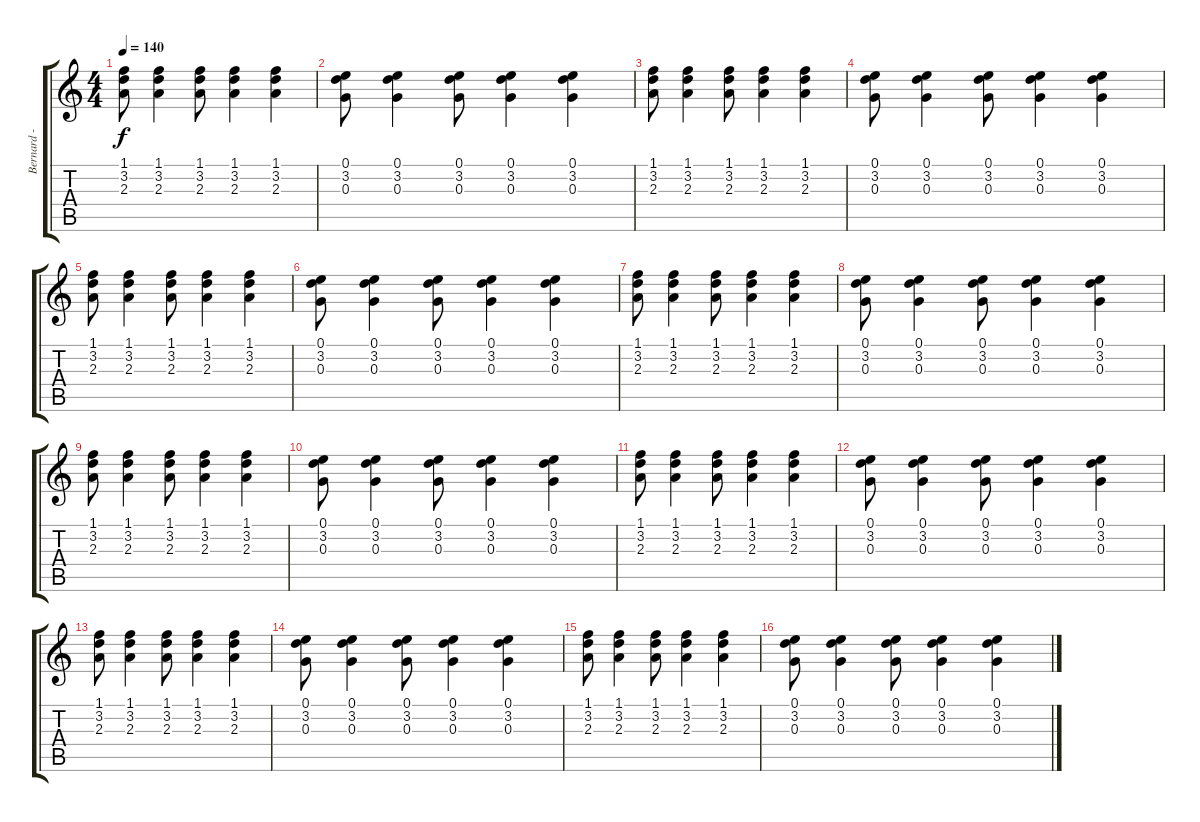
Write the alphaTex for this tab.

\track ("Bernard - Guitar" "Bernard - ") {instrument electricguitarclean}
\staff {score tabs}
\tuning (E4 B3 G3 D3 A2 E2) {hide}
\ts (4 4)
\tempo 140
\clef g2
\ks c
(1.1 3.2 2.3).8{dy f} (1.1 3.2 2.3).4 (1.1 3.2 2.3).8 (1.1 3.2 2.3).4 (1.1 3.2 2.3).4 |
(0.1 3.2 0.3).8 (0.1 3.2 0.3).4 (0.1 3.2 0.3).8 (0.1 3.2 0.3).4 (0.1 3.2 0.3).4 |
(1.1 3.2 2.3).8 (1.1 3.2 2.3).4 (1.1 3.2 2.3).8 (1.1 3.2 2.3).4 (1.1 3.2 2.3).4 |
(0.1 3.2 0.3).8 (0.1 3.2 0.3).4 (0.1 3.2 0.3).8 (0.1 3.2 0.3).4 (0.1 3.2 0.3).4 |
(1.1 3.2 2.3).8 (1.1 3.2 2.3).4 (1.1 3.2 2.3).8 (1.1 3.2 2.3).4 (1.1 3.2 2.3).4 |
(0.1 3.2 0.3).8 (0.1 3.2 0.3).4 (0.1 3.2 0.3).8 (0.1 3.2 0.3).4 (0.1 3.2 0.3).4 |
(1.1 3.2 2.3).8 (1.1 3.2 2.3).4 (1.1 3.2 2.3).8 (1.1 3.2 2.3).4 (1.1 3.2 2.3).4 |
(0.1 3.2 0.3).8 (0.1 3.2 0.3).4 (0.1 3.2 0.3).8 (0.1 3.2 0.3).4 (0.1 3.2 0.3).4 |
(1.1 3.2 2.3).8 (1.1 3.2 2.3).4 (1.1 3.2 2.3).8 (1.1 3.2 2.3).4 (1.1 3.2 2.3).4 |
(0.1 3.2 0.3).8 (0.1 3.2 0.3).4 (0.1 3.2 0.3).8 (0.1 3.2 0.3).4 (0.1 3.2 0.3).4 |
(1.1 3.2 2.3).8 (1.1 3.2 2.3).4 (1.1 3.2 2.3).8 (1.1 3.2 2.3).4 (1.1 3.2 2.3).4 |
(0.1 3.2 0.3).8 (0.1 3.2 0.3).4 (0.1 3.2 0.3).8 (0.1 3.2 0.3).4 (0.1 3.2 0.3).4 |
(1.1 3.2 2.3).8 (1.1 3.2 2.3).4 (1.1 3.2 2.3).8 (1.1 3.2 2.3).4 (1.1 3.2 2.3).4 |
(0.1 3.2 0.3).8 (0.1 3.2 0.3).4 (0.1 3.2 0.3).8 (0.1 3.2 0.3).4 (0.1 3.2 0.3).4 |
(1.1 3.2 2.3).8 (1.1 3.2 2.3).4 (1.1 3.2 2.3).8 (1.1 3.2 2.3).4 (1.1 3.2 2.3).4 |
(0.1 3.2 0.3).8 (0.1 3.2 0.3).4 (0.1 3.2 0.3).8 (0.1 3.2 0.3).4 (0.1 3.2 0.3).4
